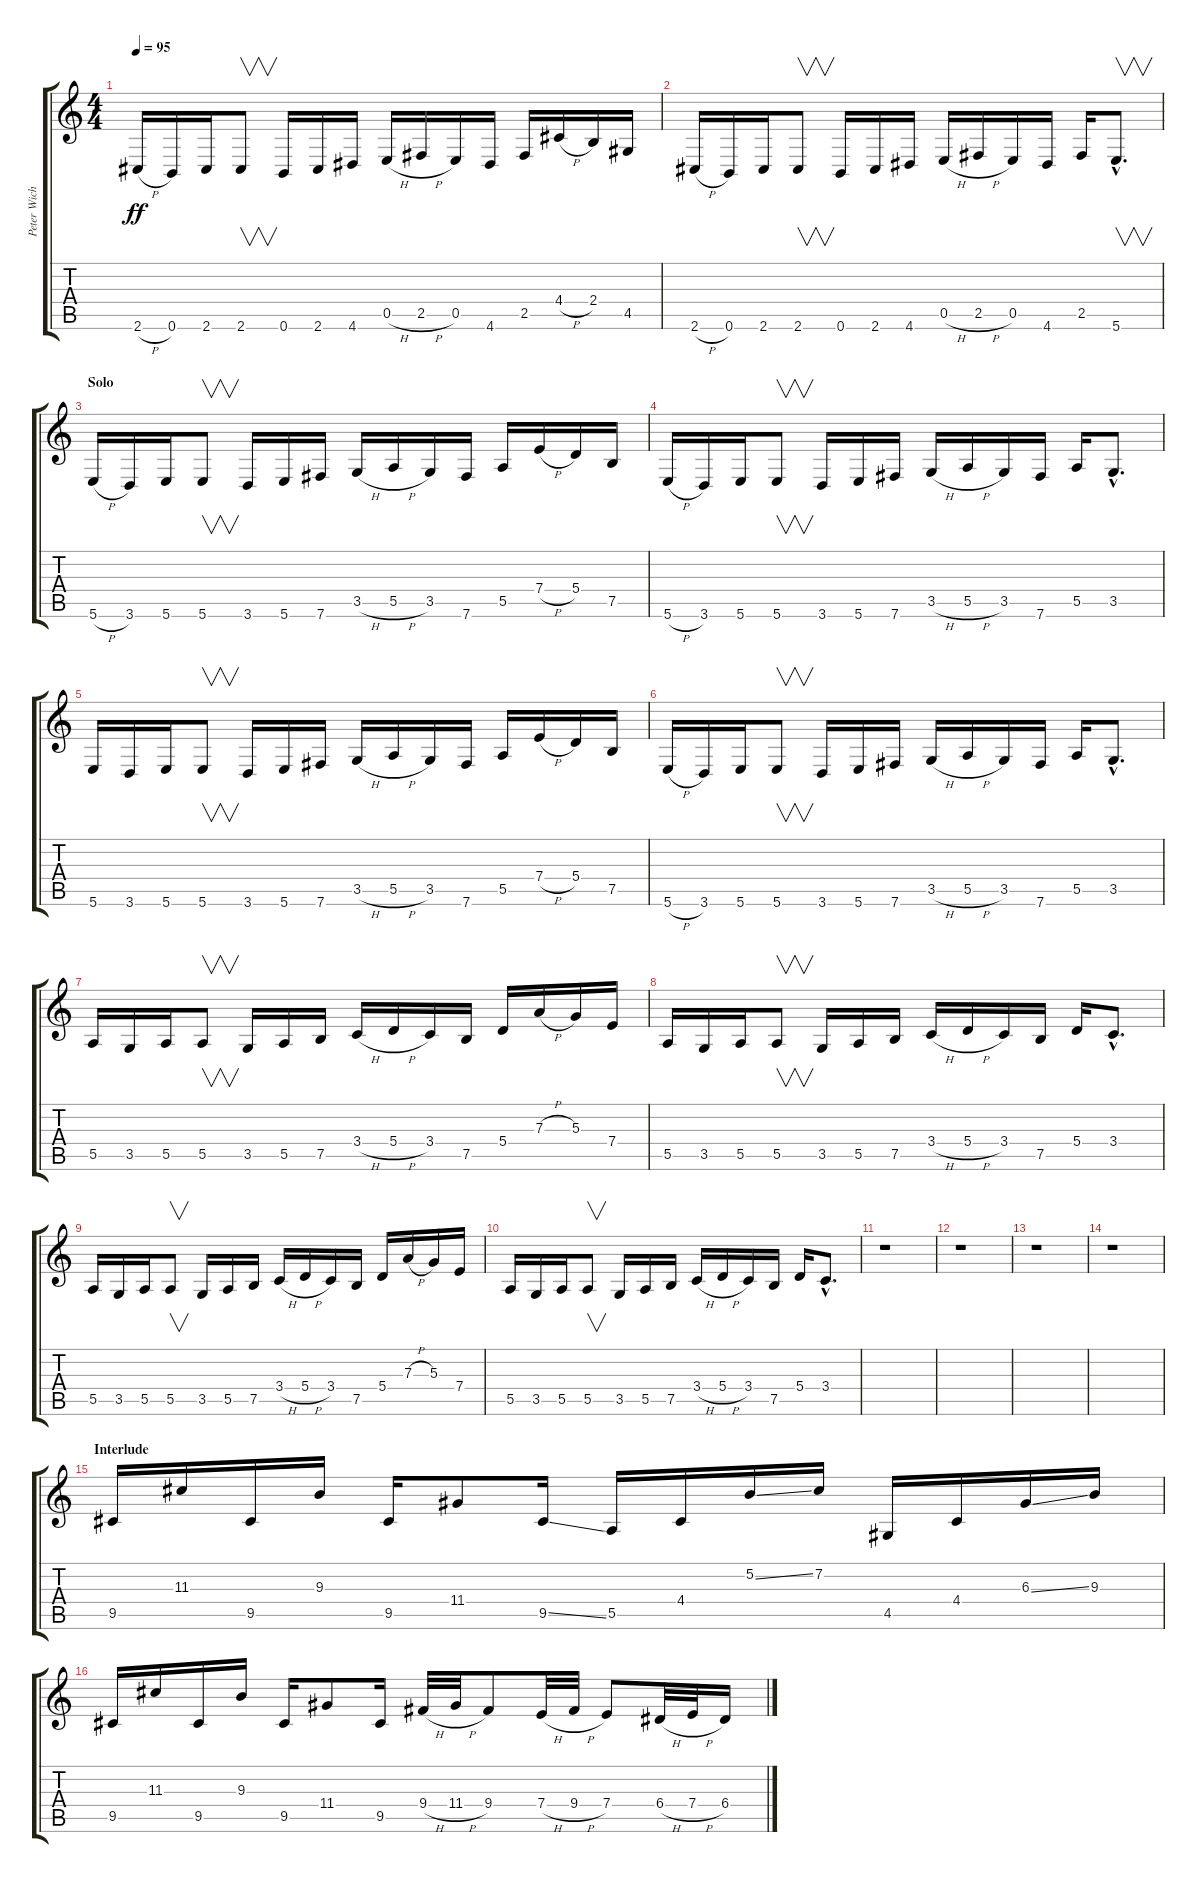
\track ("Peter Wichers" "Peter Wich") {instrument distortionguitar}
\staff {score tabs}
\tuning (B3 Gb3 D3 A2 E2 B1) {hide}
\ts (4 4)
\tempo 95
\clef g2
\ks c
2.6{h}.16{dy ff} 0.6.16 2.6.16 2.6.8{v} 0.6.16 2.6.16 4.6.16 0.5{h}.16 2.5{h}.16 0.5.16 4.6.16 2.5.16 4.4{h}.16 2.4.16 4.5.16 |
2.6{h}.16 0.6.16 2.6.16 2.6.8{v} 0.6.16 2.6.16 4.6.16 0.5{h}.16 2.5{h}.16 0.5.16 4.6.16 2.5.16 5.6{hac}.8{v d} |
\section ("" "Solo")
5.6{h}.16{volume 13 balance 15} 3.6.16 5.6.16 5.6.8{v} 3.6.16 5.6.16 7.6.16 3.5{h}.16 5.5{h}.16 3.5.16 7.6.16 5.5.16 7.4{h}.16 5.4.16 7.5.16 |
5.6{h}.16 3.6.16 5.6.16 5.6.8{v} 3.6.16 5.6.16 7.6.16 3.5{h}.16 5.5{h}.16 3.5.16 7.6.16 5.5.16 3.5{hac}.8{d} |
5.6.16 3.6.16 5.6.16 5.6.8{v} 3.6.16 5.6.16 7.6.16 3.5{h}.16 5.5{h}.16 3.5.16 7.6.16 5.5.16 7.4{h}.16 5.4.16 7.5.16 |
5.6{h}.16 3.6.16 5.6.16 5.6.8{v} 3.6.16 5.6.16 7.6.16 3.5{h}.16 5.5{h}.16 3.5.16 7.6.16 5.5.16 3.5{hac}.8{d} |
5.5.16 3.5.16 5.5.16 5.5.8{v} 3.5.16 5.5.16 7.5.16 3.4{h}.16 5.4{h}.16 3.4.16 7.5.16 5.4.16 7.3{h}.16 5.3.16 7.4.16 |
5.5.16 3.5.16 5.5.16 5.5.8{v} 3.5.16 5.5.16 7.5.16 3.4{h}.16 5.4{h}.16 3.4.16 7.5.16 5.4.16 3.4{hac}.8{d} |
5.5.16 3.5.16 5.5.16 5.5.8{v} 3.5.16 5.5.16 7.5.16 3.4{h}.16 5.4{h}.16 3.4.16 7.5.16 5.4.16 7.3{h}.16 5.3.16 7.4.16 |
5.5.16 3.5.16 5.5.16 5.5.8{v} 3.5.16 5.5.16 7.5.16 3.4{h}.16 5.4{h}.16 3.4.16 7.5.16 5.4.16 3.4{hac}.8{d} |
r.1 |
r.1 |
r.1 |
r.1 |
\section ("" "Interlude")
9.5.16{volume 16 balance 16} 11.3.16 9.5.16 9.3.16 9.5.16 11.4.8 9.5{ss}.16 5.5.16 4.4.16 5.2{ss}.16 7.2.16 4.5.16 4.4.16 6.3{ss}.16 9.3.16 |
9.5.16 11.3.16 9.5.16 9.3.16 9.5.16 11.4.8 9.5.16 9.4{h}.32 11.4{h}.32 9.4.8 7.4{h}.32 9.4{h}.32 7.4.8 6.4{h}.32 7.4{h}.32 6.4.16
